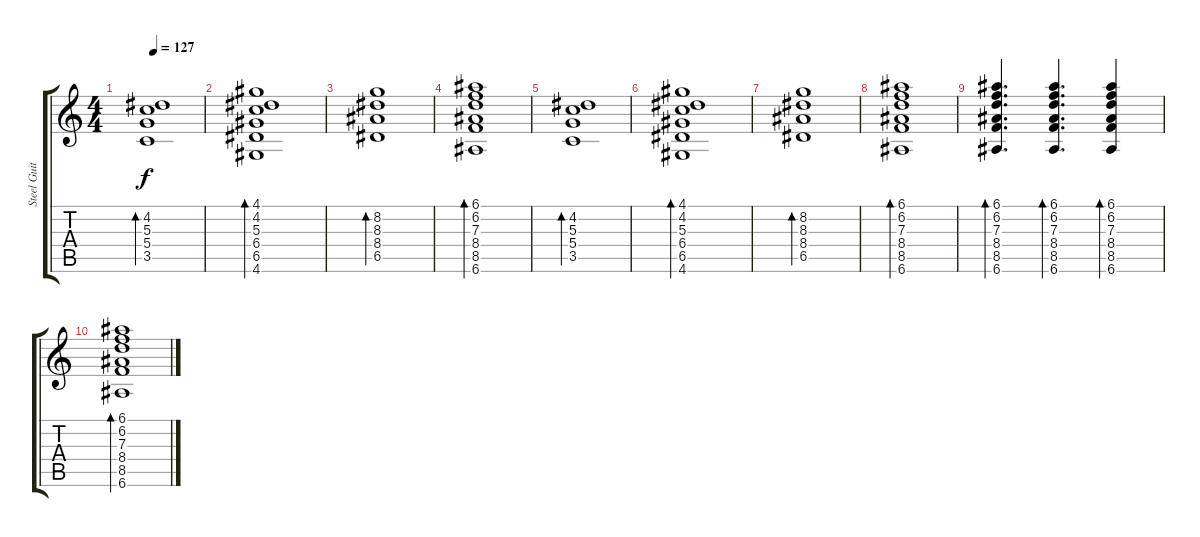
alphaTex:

\track ("Steel Guitar" "Steel Guit") {instrument acousticguitarsteel}
\staff {score tabs}
\tuning (E4 B3 G3 D3 A2 E2) {hide}
\ts (4 4)
\tempo 127
\clef g2
\ks c
(4.2 5.3 5.4 3.5).1{bd 60 dy f instrument acousticguitarsteel} |
(4.1 4.2 5.3 6.4 6.5 4.6).1{bd 60} |
(8.2 8.3 8.4 6.5).1{bd 60} |
(6.1 6.2 7.3 8.4 8.5 6.6).1{bd 60} |
(4.2 5.3 5.4 3.5).1{bd 60} |
(4.1 4.2 5.3 6.4 6.5 4.6).1{bd 60} |
(8.2 8.3 8.4 6.5).1{bd 60} |
(6.1 6.2 7.3 8.4 8.5 6.6).1{bd 60} |
(6.1 6.2 7.3 8.4 8.5 6.6).4{d bd 60} (6.1 6.2 7.3 8.4 8.5 6.6).4{d bd 60} (6.1 6.2 7.3 8.4 8.5 6.6).4{bd 60} |
(6.1 6.2 7.3 8.4 8.5 6.6).1{bd 60}
